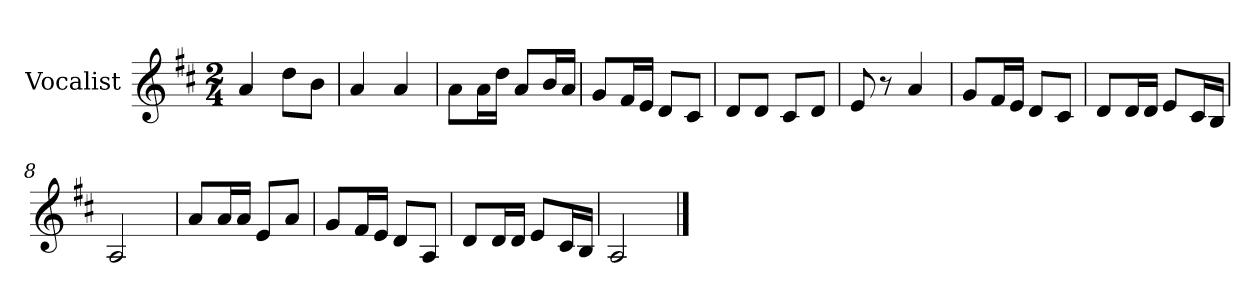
**kern
*part1
*staff1
*I"Vocalist
*k[f#c#]
*D:
*M2/4
=
4a
8ddL
8bJ
=1
4a
4a
=2
8aL
16aL
16ddJJ
8aL
16bL
16aJJ
=3
8gL
16f#L
16eJJ
8dL
8c#J
=4
8dL
8dJ
8c#L
8dJ
=5
8e
8r
4a
=6
8gL
16f#L
16eJJ
8dL
8c#J
=7
8dL
16dL
16dJJ
8eL
16c#L
16BJJ
=8
2A
=9
8aL
16aL
16aJJ
8eL
8aJ
=10
8gL
16f#L
16eJJ
8dL
8AJ
=11
8dL
16dL
16dJJ
8eL
16c#L
16BJJ
=12
2A
==
*-
